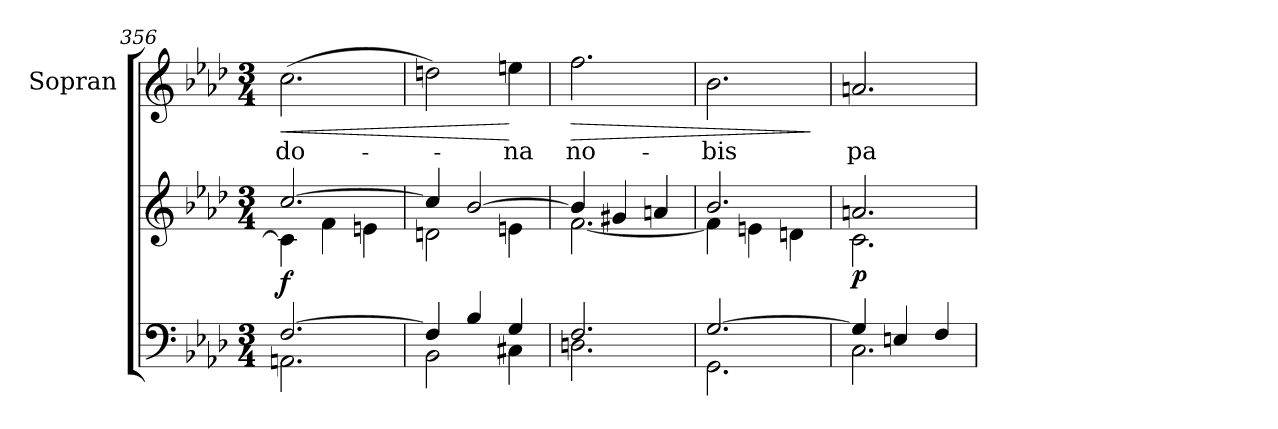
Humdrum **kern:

**kern	**kern	**dynam	**kern	**text	**dynam
*part2	*part2	*part2	*part1	*part1	*part1
*staff3	*staff2	*staff2/3	*staff1	*staff1	*staff1
*	*	*	*I"Sopran	*	*
*	*	*	*I'S.	*	*
*clefF4	*clefG2	*	*clefG2	*	*
*k[b-e-a-d-]	*k[b-e-a-d-]	*	*k[b-e-a-d-]	*	*
*A-:	*A-:	*	*A-:	*	*
*M3/4	*M3/4	*	*M3/4	*	*
=356	=356	=356	=356	=356	=356
*^	*^	*	*	*	*
!	!	!	!	!LO:DY:b	!	!LO:LY:b	!LO:HP:b
[>2.F/	2.AAn\	[>2.cc/	4c\]	f	(>2.cc\	do-	<
.	.	.	4f\	.	.	.	.
.	.	.	4en\	.	.	.	.
=357	=357	=357	=357	=357	=357	=357	=357
4F/]	2BB-\	4cc/]	2dn\	.	2ddn\)	.	.
4B-/	.	[>2b-/	.	.	.	.	.
!	!	!	!	!	!	!LO:LY:b	!
4G/	4C#X\	.	4en\	.	4een\	-na	[
=358	=358	=358	=358	=358	=358	=358	=358
!	!	!	!	!	!	!LO:LY:b	!LO:HP:b
2.F/	2.Dn\	4b-/]	[<2.f\	.	2.ff\	no-	>
.	.	4g#X/	.	.	.	.	.
.	.	4an/	.	.	.	.	.
!!LO:LB:g=z
=359	=359	=359	=359	=359	=359	=359	=359
!	!	!	!	!	!	!LO:LY:b	!
[>2.G/	2.GG\	2.b-/	4f\]	.	2.b-\	-bis	.
.	.	.	4en\	.	.	.	.
.	.	.	4dn\	.	.	.	.
*v	*v	*	*	*	*	*	*
*	*v	*v	*	*	*	*
.	.	.	.	.	]
=360	=360	=360	=360	=360	=360
*^	*^	*	*	*	*
!	!	!	!	!LO:DY:b	!	!LO:LY:b	!
4G/]	2.C\	2.an/	2.c\	p	2.an/	pa-	.
4En/	.	.	.	.	.	.	.
4F/	.	.	.	.	.	.	.
*v	*v	*	*	*	*	*	*
*	*v	*v	*	*	*	*
=	=	=	=	=	=
*-	*-	*-	*-	*-	*-
